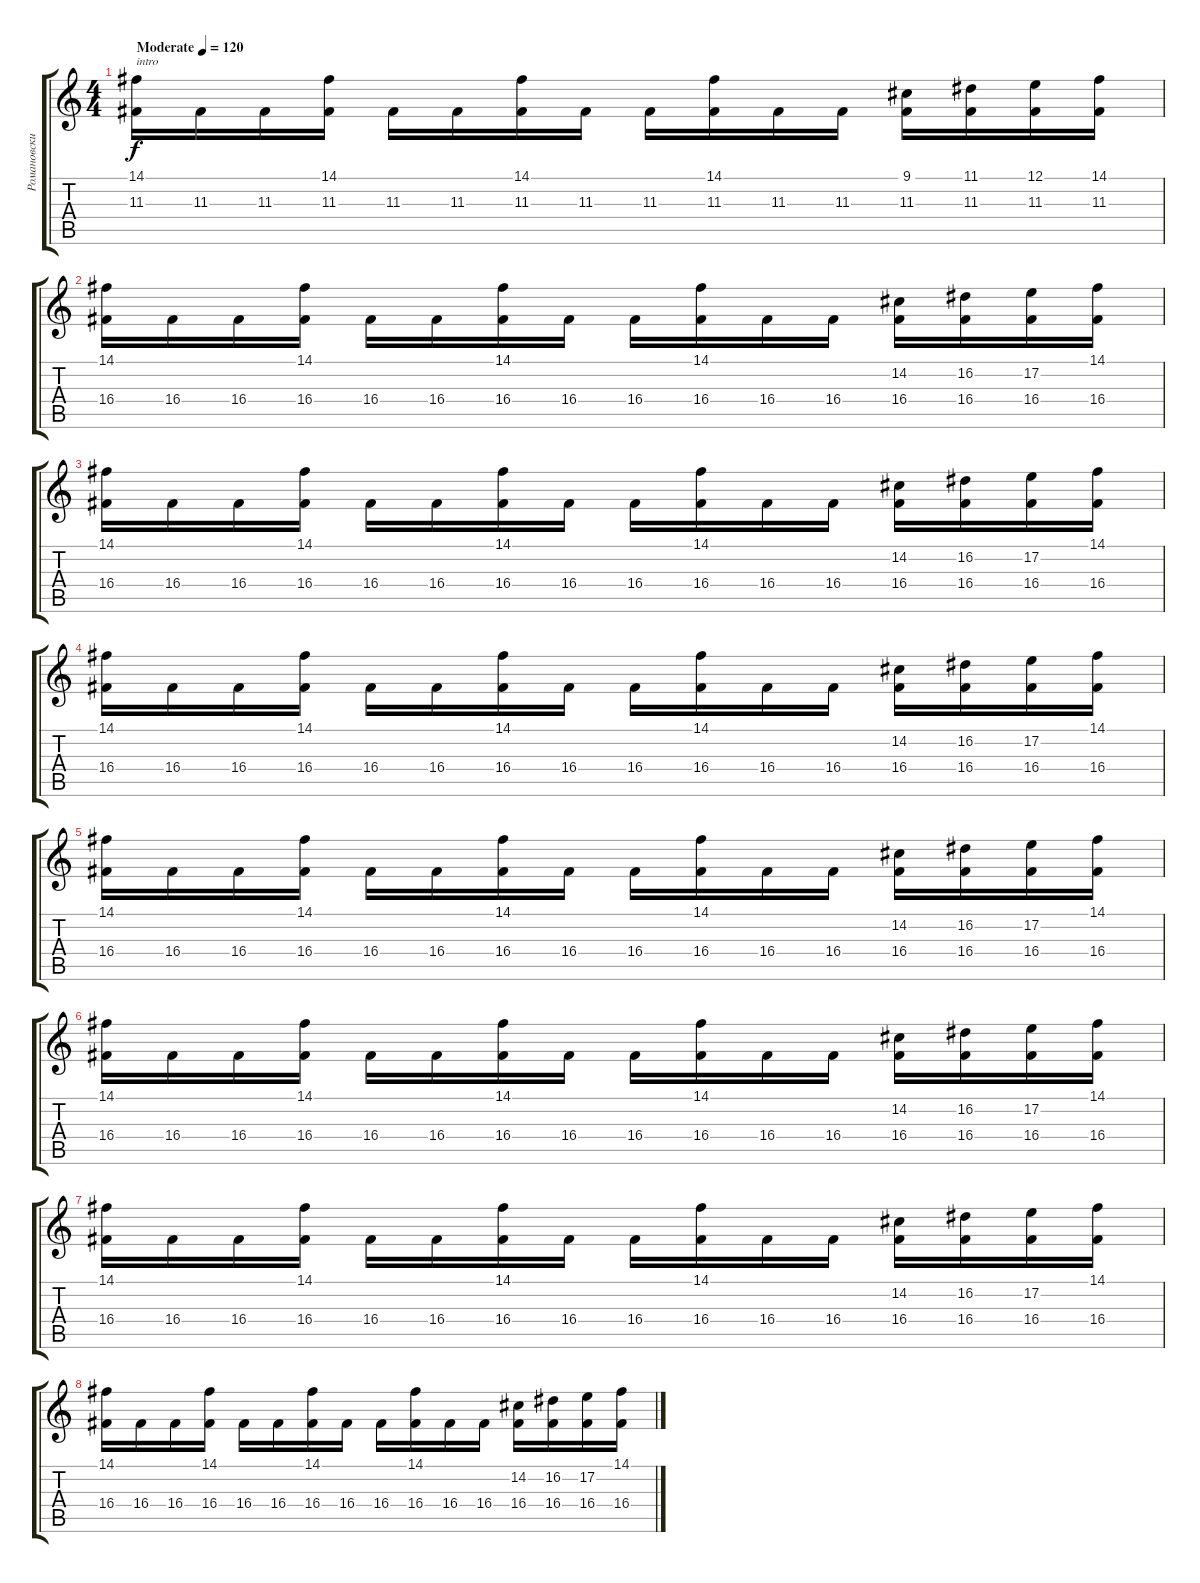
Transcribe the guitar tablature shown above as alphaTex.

\track ("Романовский (клавиши)" "Романовски") {instrument lead2sawtooth}
\staff {score tabs}
\tuning (E4 B3 G3 D3 A2 E2) {hide}
\ts (4 4)
\tempo (120 "Moderate")
\clef g2
\ks c
(14.1 11.3).16{txt "intro" dy f instrument lead2sawtooth} 11.3.16 11.3.16 (14.1 11.3).16 11.3.16 11.3.16 (14.1 11.3).16 11.3.16 11.3.16 (14.1 11.3).16 11.3.16 11.3.16 (9.1 11.3).16 (11.1 11.3).16 (12.1 11.3).16 (14.1 11.3).16 |
(14.1 16.4).16 16.4.16 16.4.16 (14.1 16.4).16 16.4.16 16.4.16 (14.1 16.4).16 16.4.16 16.4.16 (14.1 16.4).16 16.4.16 16.4.16 (14.2 16.4).16 (16.2 16.4).16 (17.2 16.4).16 (14.1 16.4).16 |
(14.1 16.4).16 16.4.16 16.4.16 (14.1 16.4).16 16.4.16 16.4.16 (14.1 16.4).16 16.4.16 16.4.16 (14.1 16.4).16 16.4.16 16.4.16 (14.2 16.4).16 (16.2 16.4).16 (17.2 16.4).16 (14.1 16.4).16 |
(14.1 16.4).16 16.4.16 16.4.16 (14.1 16.4).16 16.4.16 16.4.16 (14.1 16.4).16 16.4.16 16.4.16 (14.1 16.4).16 16.4.16 16.4.16 (14.2 16.4).16 (16.2 16.4).16 (17.2 16.4).16 (14.1 16.4).16 |
(14.1 16.4).16 16.4.16 16.4.16 (14.1 16.4).16 16.4.16 16.4.16 (14.1 16.4).16 16.4.16 16.4.16 (14.1 16.4).16 16.4.16 16.4.16 (14.2 16.4).16 (16.2 16.4).16 (17.2 16.4).16 (14.1 16.4).16 |
(14.1 16.4).16 16.4.16 16.4.16 (14.1 16.4).16 16.4.16 16.4.16 (14.1 16.4).16 16.4.16 16.4.16 (14.1 16.4).16 16.4.16 16.4.16 (14.2 16.4).16 (16.2 16.4).16 (17.2 16.4).16 (14.1 16.4).16 |
(14.1 16.4).16 16.4.16 16.4.16 (14.1 16.4).16 16.4.16 16.4.16 (14.1 16.4).16 16.4.16 16.4.16 (14.1 16.4).16 16.4.16 16.4.16 (14.2 16.4).16 (16.2 16.4).16 (17.2 16.4).16 (14.1 16.4).16 |
(14.1 16.4).16 16.4.16 16.4.16 (14.1 16.4).16 16.4.16 16.4.16 (14.1 16.4).16 16.4.16 16.4.16 (14.1 16.4).16 16.4.16 16.4.16 (14.2 16.4).16 (16.2 16.4).16 (17.2 16.4).16 (14.1 16.4).16
